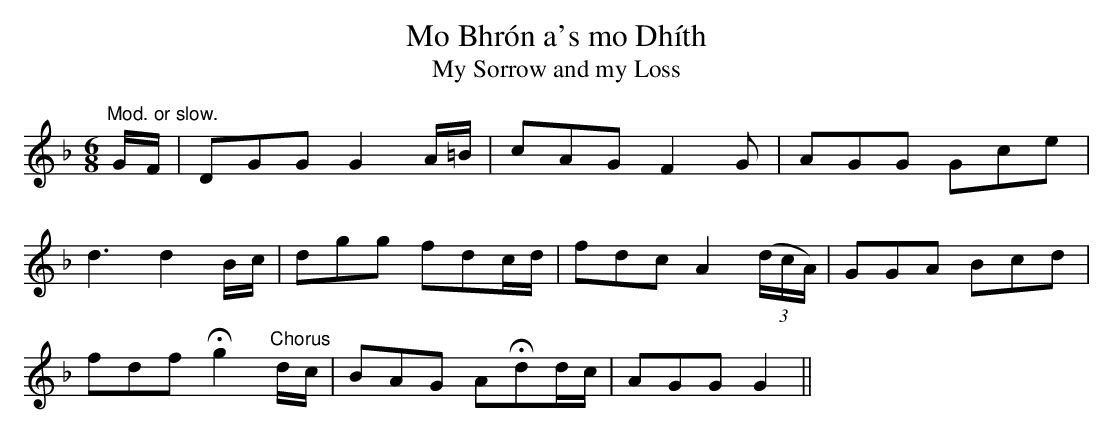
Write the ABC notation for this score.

X:1
T:Mo Bhrón a's mo Dhíth
T:My Sorrow and my Loss
L:1/8
M:6/8
K:F
"Mod. or slow."\
G/F/|DGG G2 A/=B/|cAG F2 G|AGG Gce|
d3 d2 B/c/|dgg fdc/d/|fdc A2 ((3d/c/A/)|GGA Bcd|
fdf Hg2 "Chorus"d/c/|BAG AHdd/c/|AGG G2||
